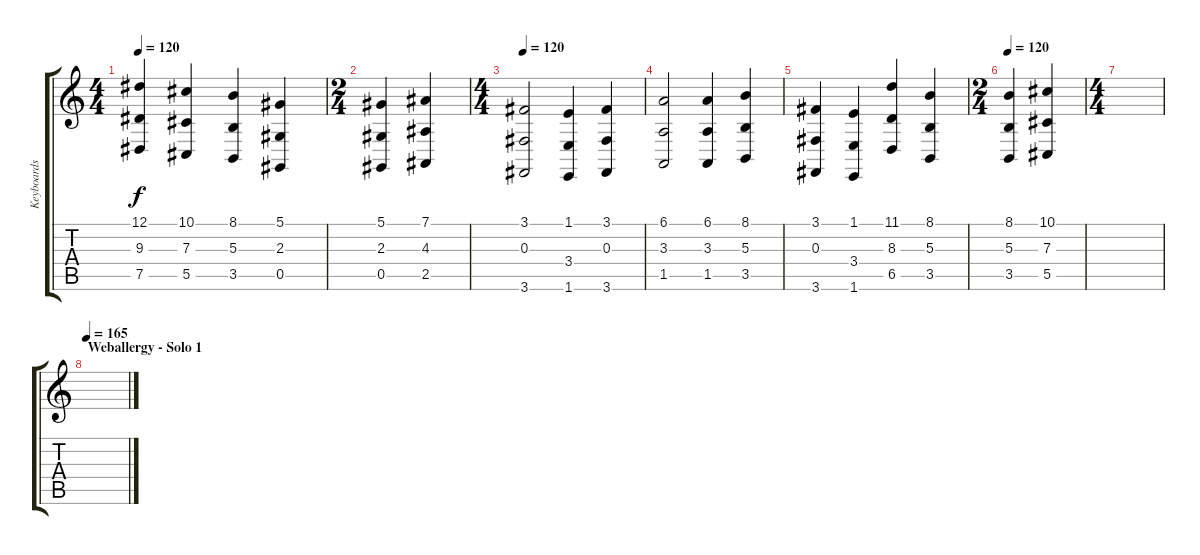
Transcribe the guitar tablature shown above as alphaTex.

\track ("Keyboards" "Keyboards") {instrument harpsichord}
\staff {score tabs}
\tuning (Eb4 Bb3 Gb3 Db3 Ab2 Eb2) {hide}
\ts (4 4)
\tempo 120
\clef g2
\ks c
(12.1 9.3 7.5).4{dy f} (10.1 7.3 5.5).4 (8.1 5.3 3.5).4 (5.1 2.3 0.5).4 |
\ts (2 4)
(5.1 2.3 0.5).4 (7.1 4.3 2.5).4 |
\ts (4 4)
\tempo 120
(3.1 0.3 3.6).2 (1.1 3.4 1.6).4 (3.1 0.3 3.6).4 |
(6.1 3.3 1.5).2 (6.1 3.3 1.5).4 (8.1 5.3 3.5).4 |
(3.1 0.3 3.6).4 (1.1 3.4 1.6).4 (11.1 8.3 6.5).4 (8.1 5.3 3.5).4 |
\ts (2 4)
\tempo 120
(8.1 5.3 3.5).4 (10.1 7.3 5.5).4 |
\ts (4 4)
|
\section ("" "Weballergy - Solo 1")
\tempo 165
